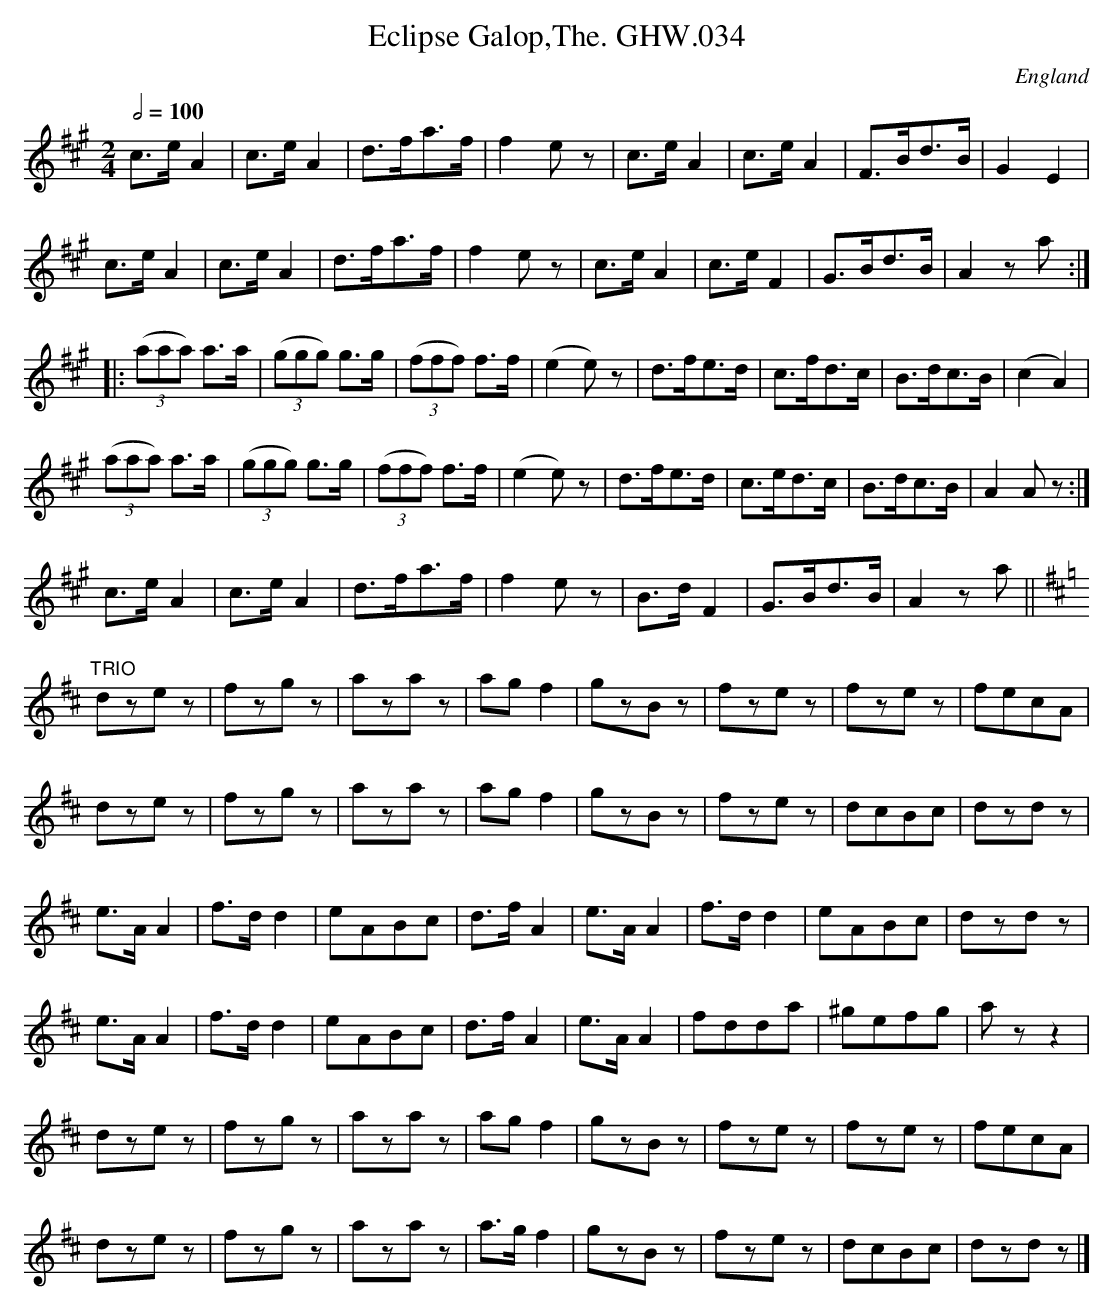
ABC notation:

X:1
T:Eclipse Galop,The. GHW.034
M:2/4
L:1/8
Q:1/2=100
O:England
K:A
c>eA2|c>eA2|d>fa>f|f2e z|c>eA2|c>eA2|F>Bd>B|G2E2|!
c>eA2|c>eA2|d>fa>f|f2e z|c>eA2|c>eF2|G>Bd>B|A2 z a:|!
|:(3(aaa) a>a|(3(ggg) g>g|(3(fff) f>f|(e2e) z|\
d>fe>d|c>fd>c|B>dc>B|(c2A2)|!
(3(aaa) a>a|(3(ggg) g>g|(3(fff) f>f|(e2e) z|\
d>fe>d|c>ed>c|B>dc>B|A2A z:|!
c>eA2|c>eA2|d>fa>f|f2e z|B>dF2|G>Bd>B|A2 z a||!
K:D
"TRIO"dzez|fzgz|azaz|ag f2|gzBz|fzez|fzez|fecA|!
dzez|fzgz|azaz|ag f2|gzBz|fzez|dcBc|dzdz|!
e>A A2|f>dd2|eABc|d>fA2|e>A A2|f>dd2|eABc|dzdz|!
e>A A2|f>dd2|eABc|d>fA2|e>A A2|fdda|^gefg|a z z2|!
dzez|fzgz|azaz|ag f2|gzBz|fzez|fzez|fecA|!
dzez|fzgz|azaz|a>g f2|gzBz|fzez|dcBc|dzdz|]
